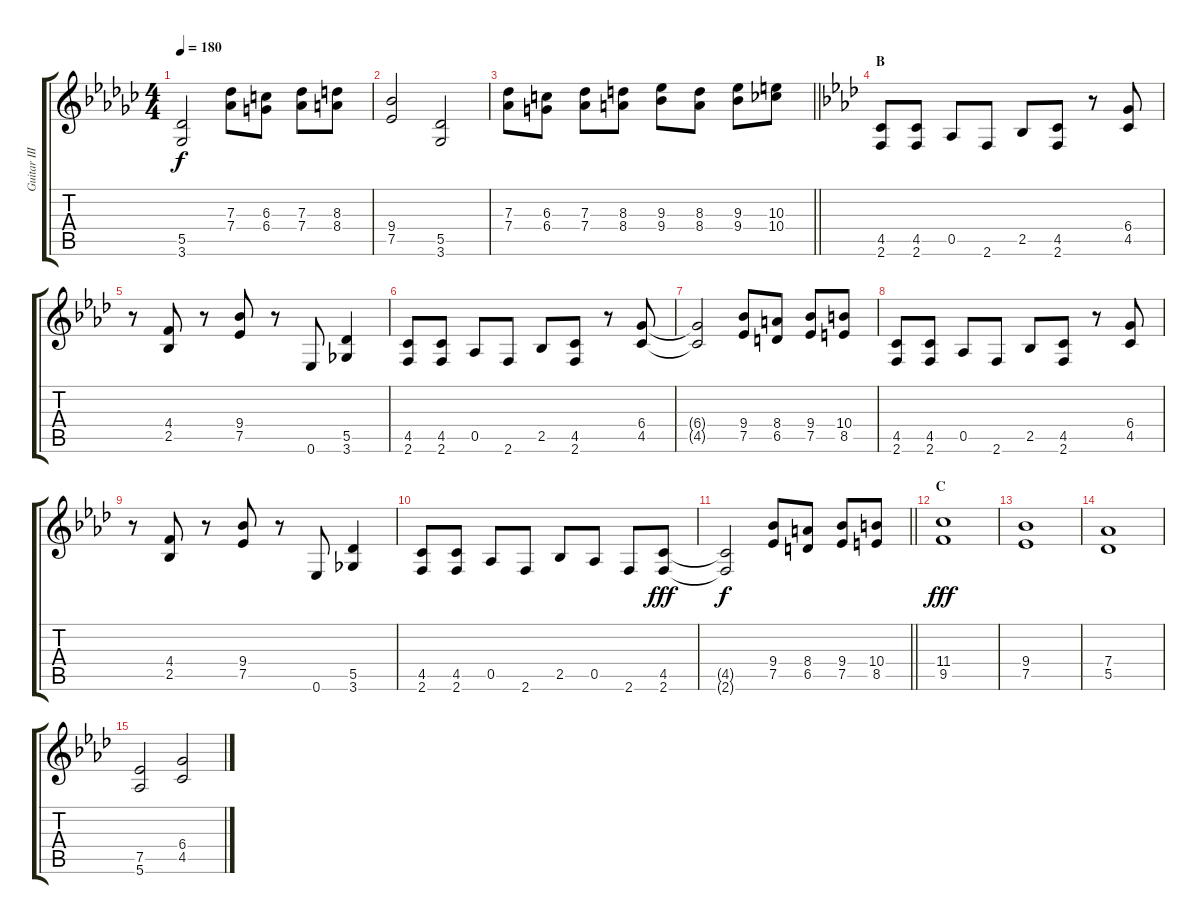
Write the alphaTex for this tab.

\track ("Guitar III(Kawaguchi Norimi/\"Christina\")" "Guitar III") {instrument overdrivenguitar}
\staff {score tabs}
\tuning (Eb4 Bb3 Gb3 Db3 Ab2 Eb2) {hide}
\ts (4 4)
\tempo 180
\clef g2
\ks gb
(5.5 3.6).2{dy f} (7.3 7.4).8 (6.3 6.4).8 (7.3 7.4).8 (8.3 8.4).8 |
(9.4 7.5).2 (5.5 3.6).2 |
\barLineRight lightlight
(7.3 7.4).8 (6.3 6.4).8 (7.3 7.4).8 (8.3 8.4).8 (9.3 9.4).8 (8.3 8.4).8 (9.3 9.4).8 (10.3 10.4).8 |
\section ("" "B")
\ks ab
(4.5 2.6).8 (4.5 2.6).8 0.5.8 2.6.8 2.5.8 (4.5 2.6).8 r.8 (6.4 4.5).8 |
r.8 (4.4 2.5).8 r.8 (9.4 7.5).8 r.8 0.6.8 (5.5 3.6).4 |
(4.5 2.6).8 (4.5 2.6).8 0.5.8 2.6.8 2.5.8 (4.5 2.6).8 r.8 (6.4 4.5).8 |
(6.4{t} 4.5{t}).2 (9.4 7.5).8 (8.4 6.5).8 (9.4 7.5).8 (10.4 8.5).8 |
(4.5 2.6).8 (4.5 2.6).8 0.5.8 2.6.8 2.5.8 (4.5 2.6).8 r.8 (6.4 4.5).8 |
r.8 (4.4 2.5).8 r.8 (9.4 7.5).8 r.8 0.6.8 (5.5 3.6).4 |
(4.5 2.6).8 (4.5 2.6).8 0.5.8 2.6.8 2.5.8 0.5.8 2.6.8 (4.5 2.6).8{dy fff} |
\barLineRight lightlight
(4.5{t} 2.6{t}).2{dy f} (9.4 7.5).8 (8.4 6.5).8 (9.4 7.5).8 (10.4 8.5).8 |
\section ("" "C")
(11.4 9.5).1{dy fff} |
(9.4 7.5).1 |
(7.4 5.5).1 |
(7.5 5.6).2 (6.4 4.5).2
